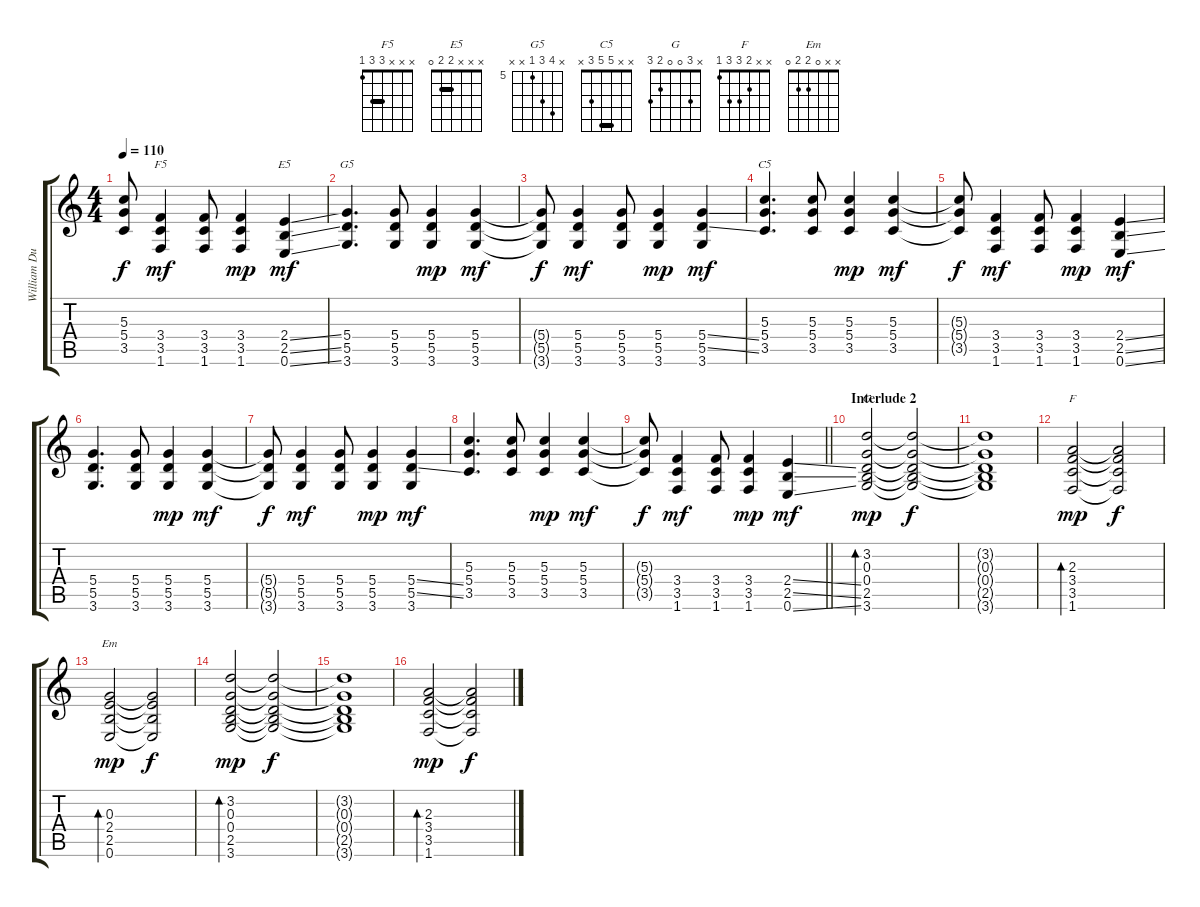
\track ("William Duffy - Gtr. 4 Light Dist." "William Du") {instrument distortionguitar}
\staff {score tabs}
\tuning (E4 B3 G3 D3 A2 E2) {hide}
\chord ("F5" x x x 3 3 1) {barre 3}
\chord ("E5" x x x 2 2 0) {barre 2}
\chord ("G5" x 8 7 5 x x) {firstfret 5}
\chord ("C5" x x 5 5 3 x) {barre 5}
\chord ("G" x 3 0 0 2 3)
\chord ("F" x x 2 3 3 1)
\chord ("Em" x x 0 2 2 0)
\ts (4 4)
\tempo 110
\clef g2
\ks c
(5.3{t} 5.4{t} 3.5{t}).8{dy f} (3.4 3.5 1.6).4{ch "F5" dy mf} (3.4 3.5 1.6).8 (3.4 3.5 1.6).4{dy mp} (2.4{ss} 2.5{ss} 0.6{ss}).4{ch "E5" dy mf} |
(5.4 5.5 3.6).4{d ch "G5"} (5.4 5.5 3.6).8 (5.4 5.5 3.6).4{dy mp} (5.4 5.5 3.6).4{dy mf} |
(5.4{t} 5.5{t} 3.6{t}).8{dy f} (5.4 5.5 3.6).4{dy mf} (5.4 5.5 3.6).8 (5.4 5.5 3.6).4{dy mp} (5.4{ss} 5.5{ss} 3.6).4{dy mf} |
(5.3 5.4 3.5).4{d ch "C5"} (5.3 5.4 3.5).8 (5.3 5.4 3.5).4{dy mp} (5.3 5.4 3.5).4{dy mf} |
(5.3{t} 5.4{t} 3.5{t}).8{dy f} (3.4 3.5 1.6).4{dy mf} (3.4 3.5 1.6).8 (3.4 3.5 1.6).4{dy mp} (2.4{ss} 2.5{ss} 0.6{ss}).4{dy mf} |
(5.4 5.5 3.6).4{d} (5.4 5.5 3.6).8 (5.4 5.5 3.6).4{dy mp} (5.4 5.5 3.6).4{dy mf} |
(5.4{t} 5.5{t} 3.6{t}).8{dy f} (5.4 5.5 3.6).4{dy mf} (5.4 5.5 3.6).8 (5.4 5.5 3.6).4{dy mp} (5.4{ss} 5.5{ss} 3.6).4{dy mf} |
(5.3 5.4 3.5).4{d} (5.3 5.4 3.5).8 (5.3 5.4 3.5).4{dy mp} (5.3 5.4 3.5).4{dy mf} |
\barLineRight lightlight
(5.3{t} 5.4{t} 3.5{t}).8{dy f} (3.4 3.5 1.6).4{dy mf} (3.4 3.5 1.6).8 (3.4 3.5 1.6).4{dy mp} (2.4{ss} 2.5{ss} 0.6{ss}).4{dy mf} |
\section ("" "Interlude 2")
(3.2 0.3 0.4 2.5 3.6).2{bd 240 ch "G" dy mp} (3.2{t} 0.3{t} 0.4{t} 2.5{t} 3.6{t}).2{dy f} |
(3.2{t} 0.3{t} 0.4{t} 2.5{t} 3.6{t}).1 |
(2.3 3.4 3.5 1.6).2{bd 240 ch "F" dy mp} (2.3{t} 3.4{t} 3.5{t} 1.6{t}).2{dy f} |
(0.3 2.4 2.5 0.6).2{bd 240 ch "Em" dy mp} (0.3{t} 2.4{t} 2.5{t} 0.6{t}).2{dy f} |
(3.2 0.3 0.4 2.5 3.6).2{bd 240 dy mp} (3.2{t} 0.3{t} 0.4{t} 2.5{t} 3.6{t}).2{dy f} |
(3.2{t} 0.3{t} 0.4{t} 2.5{t} 3.6{t}).1 |
(2.3 3.4 3.5 1.6).2{bd 240 dy mp} (2.3{t} 3.4{t} 3.5{t} 1.6{t}).2{dy f}
